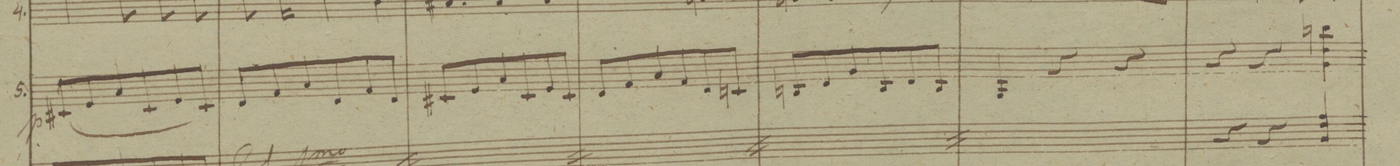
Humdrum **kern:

**kern	**dynam
*I"5.	*
*clefG2	*
*k[b-]	*
*M3/4	*
(8c#X/L	p
8e/	.
8a/	.
8e/	.
8c#/	.
8e/J)	.
=91	=91
8d/L	.
8f/	.
8a/	.
8d/	.
8f/	.
8d/J	.
=92	=92
8c#X/L	.
8e/	.
8a/	.
8e/	.
8c#/	.
8e/J	.
=93	=93
8d/L	.
8f/	.
8a/	.
8f/	.
8d/	.
8cn/J	.
=94	=94
8Bn/L	.
8d/	.
8g/	.
8B/	.
8d/	.
8B/J	.
=95	=95
*2\right	*
4G/	.
4r	.
4r	.
=96	=96
4r	.
4r	.
4g\ 4dd 4bbn	.
=97	=97
*-	*-
